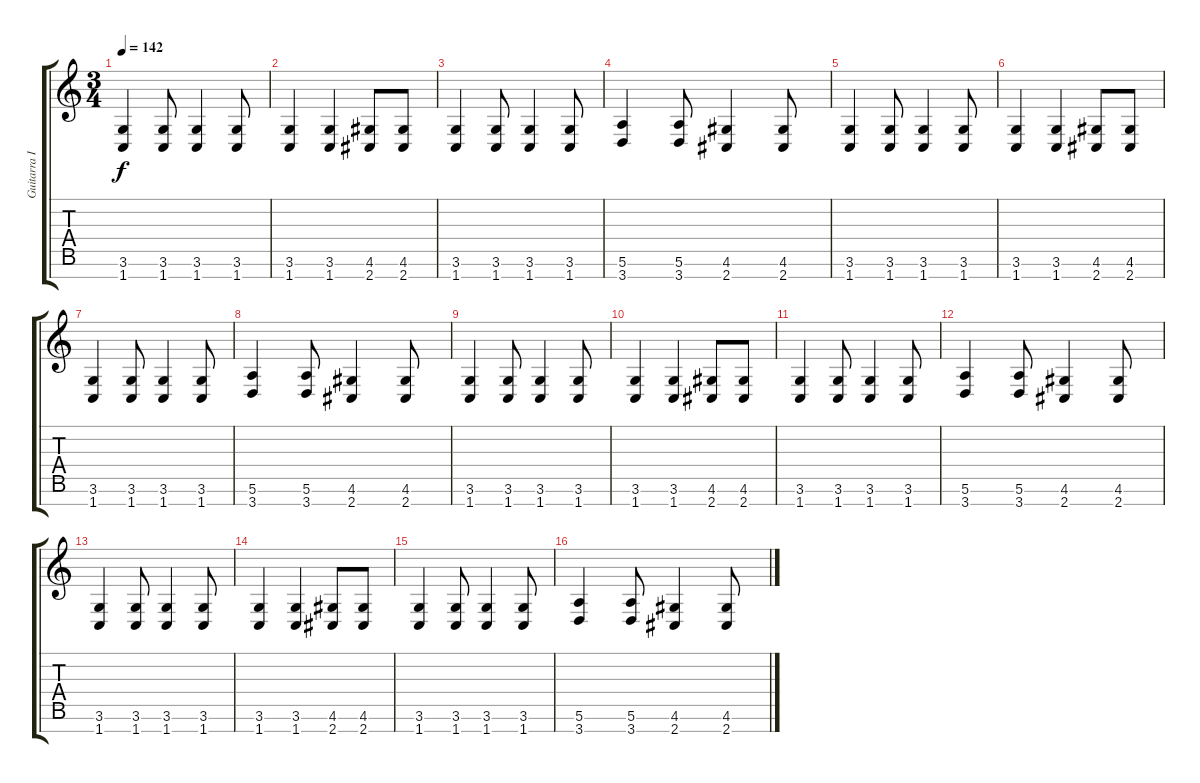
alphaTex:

\track ("Guitarra I" "Guitarra I") {instrument distortionguitar}
\staff {score tabs}
\tuning (E4 B3 G3 D3 A2 E2 B1) {hide}
\ts (3 4)
\tempo 142
\clef g2
\ks c
(3.6 1.7).4{dy f} (3.6 1.7).8 (3.6 1.7).4 (3.6 1.7).8 |
(3.6 1.7).4 (3.6 1.7).4 (4.6 2.7).8 (4.6 2.7).8 |
(3.6 1.7).4 (3.6 1.7).8 (3.6 1.7).4 (3.6 1.7).8 |
(5.6 3.7).4 (5.6 3.7).8 (4.6 2.7).4 (4.6 2.7).8 |
(3.6 1.7).4 (3.6 1.7).8 (3.6 1.7).4 (3.6 1.7).8 |
(3.6 1.7).4 (3.6 1.7).4 (4.6 2.7).8 (4.6 2.7).8 |
(3.6 1.7).4 (3.6 1.7).8 (3.6 1.7).4 (3.6 1.7).8 |
(5.6 3.7).4 (5.6 3.7).8 (4.6 2.7).4 (4.6 2.7).8 |
(3.6 1.7).4 (3.6 1.7).8 (3.6 1.7).4 (3.6 1.7).8 |
(3.6 1.7).4 (3.6 1.7).4 (4.6 2.7).8 (4.6 2.7).8 |
(3.6 1.7).4 (3.6 1.7).8 (3.6 1.7).4 (3.6 1.7).8 |
(5.6 3.7).4 (5.6 3.7).8 (4.6 2.7).4 (4.6 2.7).8 |
(3.6 1.7).4 (3.6 1.7).8 (3.6 1.7).4 (3.6 1.7).8 |
(3.6 1.7).4 (3.6 1.7).4 (4.6 2.7).8 (4.6 2.7).8 |
(3.6 1.7).4 (3.6 1.7).8 (3.6 1.7).4 (3.6 1.7).8 |
(5.6 3.7).4 (5.6 3.7).8 (4.6 2.7).4 (4.6 2.7).8
